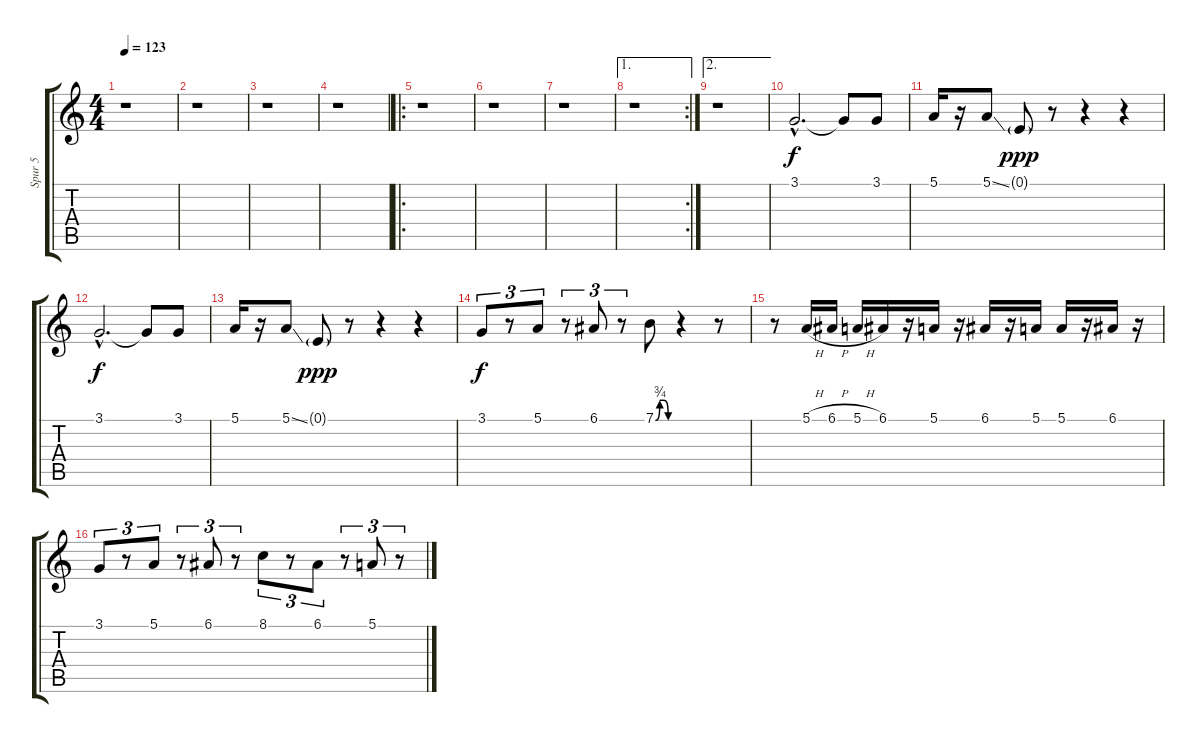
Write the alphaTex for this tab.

\track ("Spur 5" "Spur 5") {instrument trumpet}
\staff {score tabs}
\tuning (E4 B3 G3 D3 A2 E2) {hide}
\ts (4 4)
\tempo 123
\clef g2
\ks c
r.1{dy f instrument trumpet} |
r.1 |
r.1 |
r.1 |
\ro
r.1 |
r.1 |
r.1 |
\ae 1
\rc 2
r.1 |
\ae 2
r.1 |
3.1{hac}.2{d} 3.1{t}.8 3.1.8 |
5.1.16 r.16 5.1{ss}.8 0.1{g}.8{dy ppp} r.8 r.4 r.4 |
3.1{hac}.2{d dy f} 3.1{t}.8 3.1.8 |
5.1.16 r.16 5.1{ss}.8 0.1{g}.8{dy ppp} r.8 r.4 r.4 |
3.1.8{tu (3 2) dy f} r.8{tu (3 2)} 5.1.8{tu (3 2)} r.8{tu (3 2)} 6.1.8{tu (3 2)} r.8{tu (3 2)} 7.1{be (custom 0 0 15 3 30 3 45 0 60 0)}.8 r.4 r.8 |
r.8 5.1{h}.16 6.1{h}.16 5.1{h}.16 6.1.16 r.16 5.1.16 r.16 6.1.16 r.16 5.1.16 5.1.16 r.16 6.1.16 r.16 |
3.1.8{tu (3 2)} r.8{tu (3 2)} 5.1.8{tu (3 2)} r.8{tu (3 2)} 6.1.8{tu (3 2)} r.8{tu (3 2)} 8.1.8{tu (3 2)} r.8{tu (3 2)} 6.1.8{tu (3 2)} r.8{tu (3 2)} 5.1.8{tu (3 2)} r.8{tu (3 2)}
